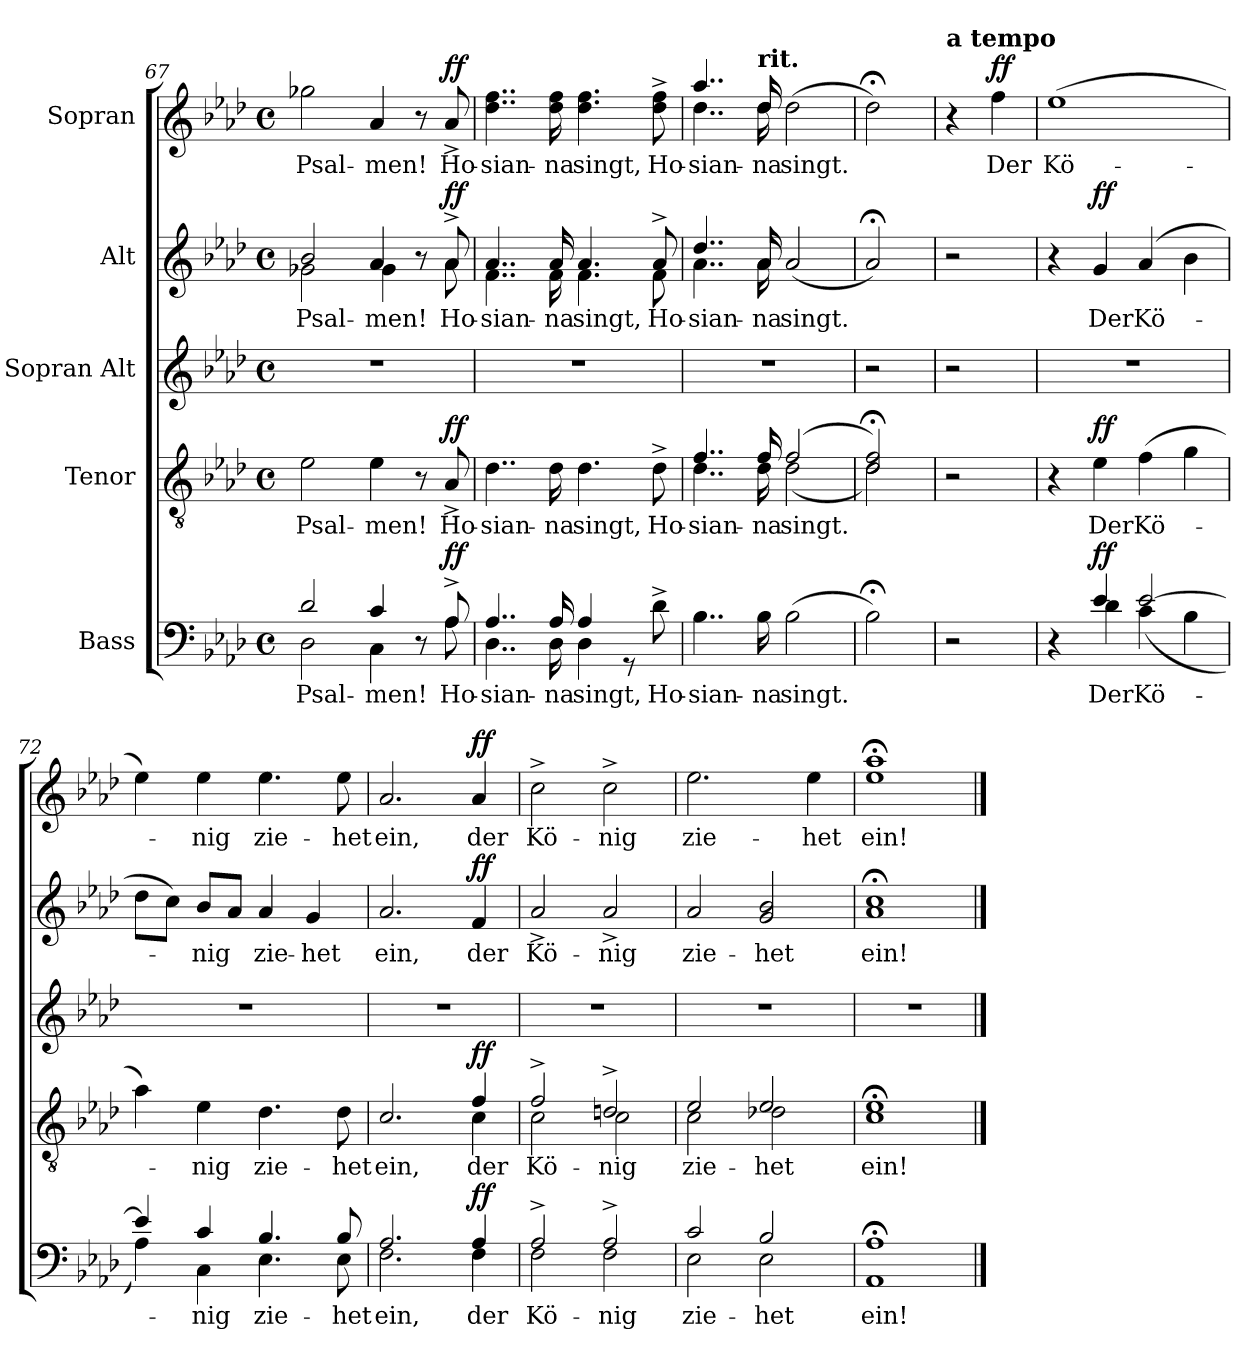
**kern	**text	**dynam	**kern	**text	**dynam	**kern	**kern	**text	**dynam	**kern	**text	**dynam
*part5	*part5	*part5	*part4	*part4	*part4	*part3	*part2	*part2	*part2	*part1	*part1	*part1
*staff5	*staff5	*staff5	*staff4	*staff4	*staff4	*staff3	*staff2	*staff2	*staff2	*staff1	*staff1	*staff1
*I"Bass	*	*	*I"Tenor	*	*	*I"Sopran Alt	*I"Alt	*	*	*I"Sopran	*	*
*clefF4	*	*	*clefGv2	*	*	*clefG2	*clefG2	*	*	*clefG2	*	*
*k[b-e-a-d-]	*	*	*k[b-e-a-d-]	*	*	*k[b-e-a-d-]	*k[b-e-a-d-]	*	*	*k[b-e-a-d-]	*	*
*M4/4	*	*	*M4/4	*	*	*M4/4	*M4/4	*	*	*M4/4	*	*
*met(c)	*	*	*met(c)	*	*	*met(c)	*met(c)	*	*	*met(c)	*	*
=67	=67	=67	=67	=67	=67	=67	=67	=67	=67	=67	=67	=67
*^	*	*	*	*	*	*	*^	*	*	*	*	*
2d-/	2D-\	Psal-	.	2e-\	Psal-	.	1r	2b-/	2g-X\	Psal-	.	2gg-X\	Psal-	.
4c/	4C\	-men!	.	4e-\	-men!	.	.	4a-/	4g-\	-men!	.	4a-/	-men!	.
8r	8ryy	.	.	8r	.	.	.	8r	8ryy	.	.	8r	.	.
!	!	!	!LO:DY:a	!	!	!LO:DY:a	!	!	!	!	!LO:DY:a	!	!	!LO:DY:a
8A-^/	8A-\	Ho-	ff	8A-^/	Ho-	ff	.	8a-^/	8a-\	Ho-	ff	8a-^/	Ho-	ff
=68	=68	=68	=68	=68	=68	=68	=68	=68	=68	=68	=68	=68	=68	=68
4..A-/	4..D-\	-sian-	.	4..d-\	-sian-	.	1r	4..a-/	4..f\	-sian-	.	4..dd-\ 4..ff\	-sian-	.
16A-/	16D-\	-na	.	16d-\	-na	.	.	16a-/	16f\	-na	.	16dd-\ 16ff\	-na	.
4A-/	4D-\	singt,	.	4.d-\	singt,	.	.	4.a-/	4.f\	singt,	.	4.dd-\ 4.ff\	singt,	.
8rGG	4ryy	.	.	.	.	.	.	.	.	.	.	.	.	.
8d-^\	.	Ho-	.	8d-^\	Ho-	.	.	8a-^/	8f\	Ho-	.	8dd-\^ 8ff\^	Ho-	.
*v	*v	*	*	*	*	*	*	*	*	*	*	*	*	*
=69	=69	=69	=69	=69	=69	=69	=69	=69	=69	=69	=69	=69	=69
*	*	*	*^	*	*	*	*	*	*	*	*^	*	*
4..B-\	-sian-	.	4..f/	4..d-\	-sian-	.	1r	4..dd-/	4..a-\	-sian-	.	4..aa-/	4..dd-\	-sian-	.
!	!	!	!	!	!	!	!	!	!	!	!	!LO:TX:a:B:t=rit.	!	!	!
16B-\	-na	.	16f/	16d-\	-na	.	.	16a-/	16a-\	-na	.	16dd-/	16dd-\	-na	.
(2B-\	singt.	.	(2f/	(2d-\	singt.	.	.	(2a-/	2ryy	singt.	.	(>2dd-\	2ryy	singt.	.
*	*	*	*	*	*	*	*	*v	*v	*	*	*	*	*	*
*	*	*	*	*	*	*	*	*	*	*	*v	*v	*	*
=70	=70	=70	=70	=70	=70	=70	=70	=70	=70	=70	=70	=70	=70
2B-;<\)	.	.	2d-/;< 2f/;<)	2d-\)	.	.	2r	2a-;</)	.	.	2dd-;<\)	.	.
!!LO:LB:g=z
=70X1	=70X1	=70X1	=70X1	=70X1	=70X1	=70X1	=70X1	=70X1	=70X1	=70X1	=70X1	=70X1	=70X1
!	!	!	!	!	!	!	!	!	!	!	!LO:TX:a:B:t=a tempo	!	!
*	*	*	*v	*v	*	*	*	*	*	*	*	*	*
2r	.	.	2r	.	.	2r	2r	.	.	4r	.	.
!	!	!	!	!	!	!	!	!	!	!	!	!LO:DY:a
.	.	.	.	.	.	.	.	.	.	4ff\	Der	ff
=71	=71	=71	=71	=71	=71	=71	=71	=71	=71	=71	=71	=71
*^	*	*	*	*	*	*	*	*	*	*	*	*
4r	4ryy	.	.	4r	.	.	1r	4r	.	.	(1ee-	Kö-	.
!	!	!	!LO:DY:a	!	!	!LO:DY:a	!	!	!	!LO:DY:a	!	!	!
4e-/	4d-\	Der	ff	4e-\	Der	ff	.	4g/	Der	ff	.	.	.
[2e-/	(4c\	Kö-	.	(4f\	Kö-	.	.	(4a-/	Kö-	.	.	.	.
.	4B-\	.	.	4g\	.	.	.	4b-\	.	.	.	.	.
=72	=72	=72	=72	=72	=72	=72	=72	=72	=72	=72	=72	=72	=72
4e-/]	4A-\)	.	.	4a-\)	.	.	1r	8dd-\L	.	.	4ee-\)	.	.
.	.	.	.	.	.	.	.	8cc\J)	.	.	.	.	.
4c/	4C\	-nig	.	4e-\	-nig	.	.	8b-/L	-nig	.	4ee-\	-nig	.
.	.	.	.	.	.	.	.	8a-/J	.	.	.	.	.
4.B-/	4.E-\	zie-	.	4.d-\	zie-	.	.	4a-/	zie-	.	4.ee-\	zie-	.
.	.	.	.	.	.	.	.	4g/	-het	.	.	.	.
8B-/	8E-\	-het	.	8d-\	-het	.	.	.	.	.	8ee-\	-het	.
=73	=73	=73	=73	=73	=73	=73	=73	=73	=73	=73	=73	=73	=73
*	*	*	*	*^	*	*	*	*	*	*	*	*	*
2.A-/	2.F\	ein,	.	2.c/	2.ryy	ein,	.	1r	2.a-/	ein,	.	2.a-/	ein,	.
!	!	!	!LO:DY:a	!	!	!	!LO:DY:a	!	!	!	!LO:DY:a	!	!	!LO:DY:a
4A-/	4F\	der	ff	4f/	4c\	der	ff	.	4f/	der	ff	4a-/	der	ff
=74	=74	=74	=74	=74	=74	=74	=74	=74	=74	=74	=74	=74	=74	=74
2A-^/	2F\	Kö-	.	2f^/	2c\	Kö-	.	1r	2a-^/	Kö-	.	2cc^\	Kö-	.
2A-^/	2F\	-nig	.	2dn^/	2c\	-nig	.	.	2a-^/	-nig	.	2cc^\	-nig	.
=75	=75	=75	=75	=75	=75	=75	=75	=75	=75	=75	=75	=75	=75	=75
2c/	2E-\	zie-	.	2e-/	2c\	zie-	.	1r	2a-/	zie-	.	2.ee-\	zie-	.
2B-/	2E-\	-het	.	2e-/	2d-X\	-het	.	.	2g/ 2b-/	-het	.	.	.	.
.	.	.	.	.	.	.	.	.	.	.	.	4ee-\	-het	.
=76	=76	=76	=76	=76	=76	=76	=76	=76	=76	=76	=76	=76	=76	=76
1A-;<	1AA-	ein!	.	1e-;<	1c	ein!	.	1r	1a-;< 1cc;<	ein!	.	1ee-;< 1aa-;<	ein!	.
*v	*v	*	*	*	*	*	*	*	*	*	*	*	*	*
*	*	*	*v	*v	*	*	*	*	*	*	*	*	*
==	==	==	==	==	==	==	==	==	==	==	==	==
*-	*-	*-	*-	*-	*-	*-	*-	*-	*-	*-	*-	*-
